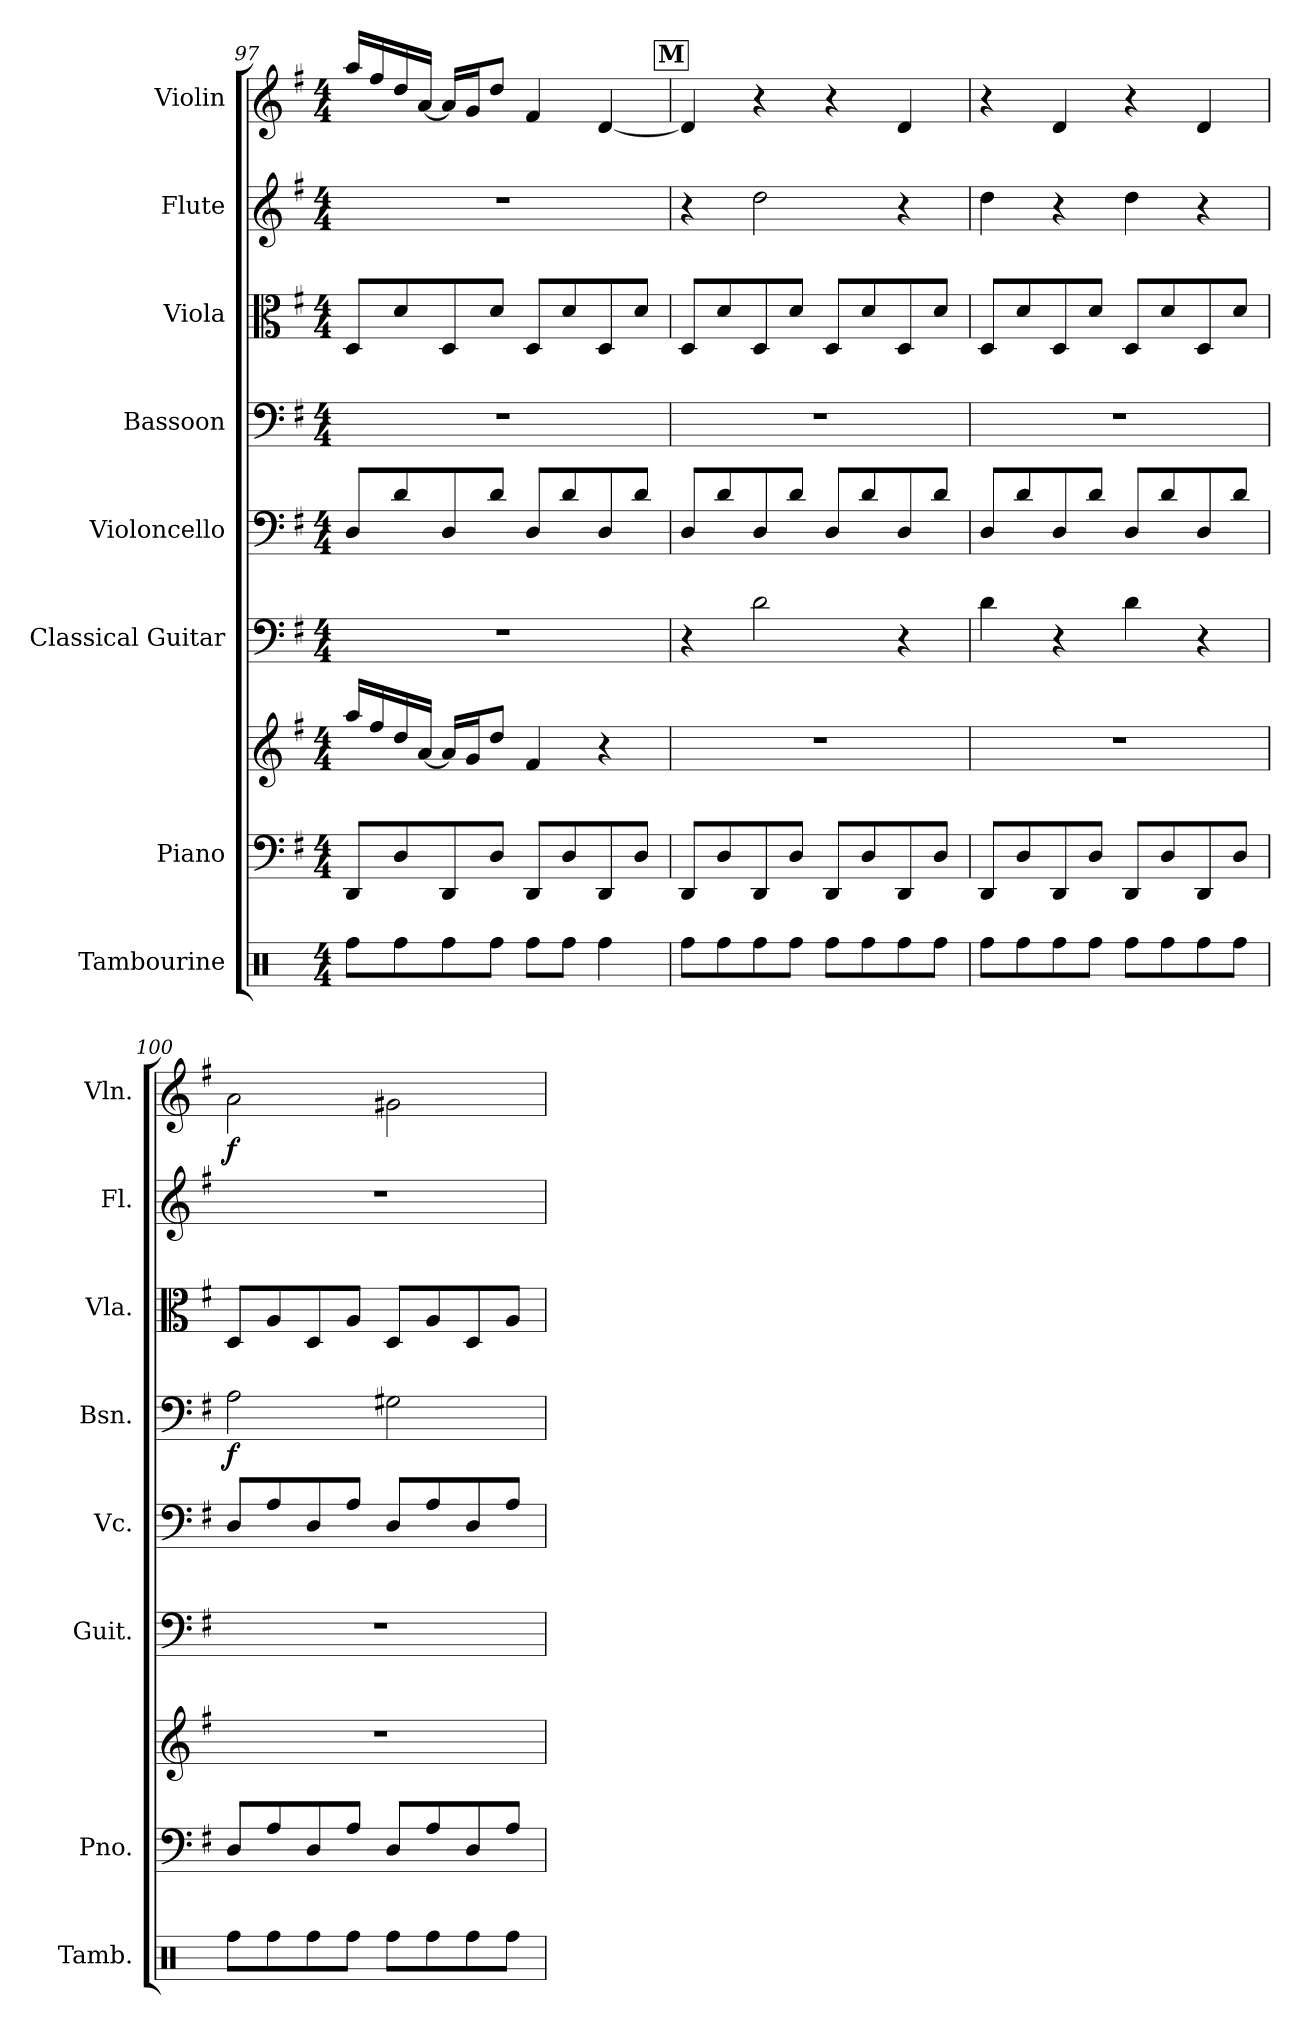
**kern	**kern	**kern	**kern	**kern	**kern	**dynam	**kern	**kern	**kern	**dynam
*part8	*part7	*part7	*part6	*part5	*part4	*part4	*part3	*part2	*part1	*part1
*staff9	*staff8	*staff7	*staff6	*staff5	*staff4	*staff4	*staff3	*staff2	*staff1	*staff1
*I"Tambourine	*I"Piano	*	*I"Classical Guitar	*I"Violoncello	*I"Bassoon	*	*I"Viola	*I"Flute	*I"Violin	*
*I'Tamb.	*I'Pno.	*	*I'Guit.	*I'Vc.	*I'Bsn.	*	*I'Vla.	*I'Fl.	*I'Vln.	*
!!LO:LB:g=z
*clefX	*clefF4	*clefG2	*clefF4	*clefF4	*clefF4	*	*clefC3	*clefG2	*clefG2	*
*k[]	*k[f#]	*k[f#]	*k[f#]	*k[f#]	*k[f#]	*	*k[f#]	*k[f#]	*k[f#]	*
*M4/4	*M4/4	*M4/4	*M4/4	*M4/4	*M4/4	*	*M4/4	*M4/4	*M4/4	*
=97	=97	=97	=97	=97	=97	=97	=97	=97	=97	=97
8Rff\L	8DD/L	16aa/LL	1r	8D/L	1r	.	8D/L	1r	16aa/LL	.
.	.	16ff#/	.	.	.	.	.	.	16ff#/	.
8Rff\	8D/	16dd/	.	8d/	.	.	8d/	.	16dd/	.
.	.	[16a/JJ	.	.	.	.	.	.	[16a/JJ	.
8Rff\	8DD/	16a/LL]	.	8D/	.	.	8D/	.	16a/LL]	.
.	.	16g/J	.	.	.	.	.	.	16g/J	.
8Rff\J	8D/J	8dd/J	.	8d/J	.	.	8d/J	.	8dd/J	.
8Rff\L	8DD/L	4f#/	.	8D/L	.	.	8D/L	.	4f#/	.
8Rff\J	8D/	.	.	8d/	.	.	8d/	.	.	.
4Rff\	8DD/	4r	.	8D/	.	.	8D/	.	[4d/	.
.	8D/J	.	.	8d/J	.	.	8d/J	.	.	.
!!LO:REH:place=s1:a:B:fs=14:t=M
=98	=98	=98	=98	=98	=98	=98	=98	=98	=98	=98
8Rff\L	8DD/L	1r	4r	8D/L	1r	.	8D/L	4r	4d/]	.
8Rff\	8D/	.	.	8d/	.	.	8d/	.	.	.
8Rff\	8DD/	.	2d\	8D/	.	.	8D/	2dd\	4r	.
8Rff\J	8D/J	.	.	8d/J	.	.	8d/J	.	.	.
8Rff\L	8DD/L	.	.	8D/L	.	.	8D/L	.	4r	.
8Rff\	8D/	.	.	8d/	.	.	8d/	.	.	.
8Rff\	8DD/	.	4r	8D/	.	.	8D/	4r	4d/	.
8Rff\J	8D/J	.	.	8d/J	.	.	8d/J	.	.	.
=99	=99	=99	=99	=99	=99	=99	=99	=99	=99	=99
8Rff\L	8DD/L	1r	4d\	8D/L	1r	.	8D/L	4dd\	4r	.
8Rff\	8D/	.	.	8d/	.	.	8d/	.	.	.
8Rff\	8DD/	.	4r	8D/	.	.	8D/	4r	4d/	.
8Rff\J	8D/J	.	.	8d/J	.	.	8d/J	.	.	.
8Rff\L	8DD/L	.	4d\	8D/L	.	.	8D/L	4dd\	4r	.
8Rff\	8D/	.	.	8d/	.	.	8d/	.	.	.
8Rff\	8DD/	.	4r	8D/	.	.	8D/	4r	4d/	.
8Rff\J	8D/J	.	.	8d/J	.	.	8d/J	.	.	.
=100	=100	=100	=100	=100	=100	=100	=100	=100	=100	=100
!	!	!	!	!	!	!LO:DY:b	!	!	!	!LO:DY:b
8Rff\L	8D/L	1r	1r	8D/L	2A\	f	8D/L	1r	2a\	f
8Rff\	8A/	.	.	8A/	.	.	8A/	.	.	.
8Rff\	8D/	.	.	8D/	.	.	8D/	.	.	.
8Rff\J	8A/J	.	.	8A/J	.	.	8A/J	.	.	.
8Rff\L	8D/L	.	.	8D/L	2G#X\	.	8D/L	.	2g#X\	.
8Rff\	8A/	.	.	8A/	.	.	8A/	.	.	.
8Rff\	8D/	.	.	8D/	.	.	8D/	.	.	.
8Rff\J	8A/J	.	.	8A/J	.	.	8A/J	.	.	.
=	=	=	=	=	=	=	=	=	=	=
*-	*-	*-	*-	*-	*-	*-	*-	*-	*-	*-
